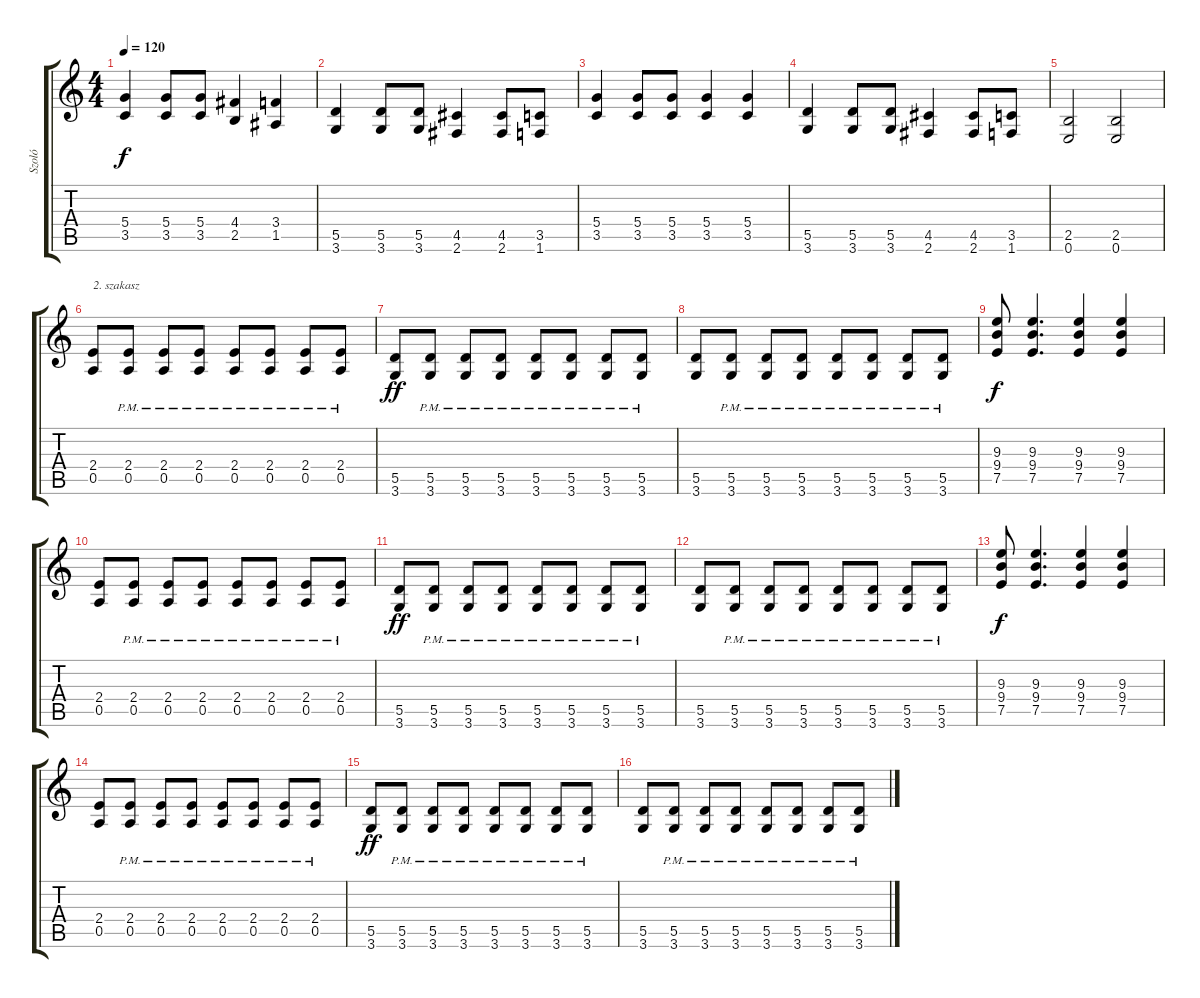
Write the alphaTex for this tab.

\track ("Szoló" "Szoló") {instrument electricguitarjazz}
\staff {score tabs}
\tuning (E4 B3 G3 D3 A2 E2) {hide}
\ts (4 4)
\tempo 120
\clef g2
\ks c
(5.4 3.5).4{dy f} (5.4 3.5).8 (5.4 3.5).8 (4.4 2.5).4 (3.4 1.5).4 |
(5.5 3.6).4 (5.5 3.6).8 (5.5 3.6).8 (4.5 2.6).4 (4.5 2.6).8 (3.5 1.6).8 |
(5.4 3.5).4 (5.4 3.5).8 (5.4 3.5).8 (5.4 3.5).4 (5.4 3.5).4 |
(5.5 3.6).4 (5.5 3.6).8 (5.5 3.6).8 (4.5 2.6).4 (4.5 2.6).8 (3.5 1.6).8 |
(2.5 0.6).2 (2.5 0.6).2 |
(2.4 0.5).8{txt "2. szakasz"} (2.4{pm} 0.5{pm}).8 (2.4{pm} 0.5{pm}).8 (2.4{pm} 0.5{pm}).8 (2.4{pm} 0.5{pm}).8 (2.4{pm} 0.5{pm}).8 (2.4{pm} 0.5{pm}).8 (2.4{pm} 0.5{pm}).8 |
(5.5 3.6).8{dy ff} (5.5{pm} 3.6{pm}).8 (5.5{pm} 3.6{pm}).8 (5.5{pm} 3.6{pm}).8 (5.5{pm} 3.6{pm}).8 (5.5{pm} 3.6{pm}).8 (5.5{pm} 3.6{pm}).8 (5.5{pm} 3.6{pm}).8 |
(5.5 3.6).8 (5.5{pm} 3.6{pm}).8 (5.5{pm} 3.6{pm}).8 (5.5{pm} 3.6{pm}).8 (5.5{pm} 3.6{pm}).8 (5.5{pm} 3.6{pm}).8 (5.5{pm} 3.6{pm}).8 (5.5{pm} 3.6{pm}).8 |
(9.3 9.4 7.5).8{dy f} (9.3 9.4 7.5).4{d} (9.3 9.4 7.5).4 (9.3 9.4 7.5).4 |
(2.4 0.5).8 (2.4{pm} 0.5{pm}).8 (2.4{pm} 0.5{pm}).8 (2.4{pm} 0.5{pm}).8 (2.4{pm} 0.5{pm}).8 (2.4{pm} 0.5{pm}).8 (2.4{pm} 0.5{pm}).8 (2.4{pm} 0.5{pm}).8 |
(5.5 3.6).8{dy ff} (5.5{pm} 3.6{pm}).8 (5.5{pm} 3.6{pm}).8 (5.5{pm} 3.6{pm}).8 (5.5{pm} 3.6{pm}).8 (5.5{pm} 3.6{pm}).8 (5.5{pm} 3.6{pm}).8 (5.5{pm} 3.6{pm}).8 |
(5.5 3.6).8 (5.5{pm} 3.6{pm}).8 (5.5{pm} 3.6{pm}).8 (5.5{pm} 3.6{pm}).8 (5.5{pm} 3.6{pm}).8 (5.5{pm} 3.6{pm}).8 (5.5{pm} 3.6{pm}).8 (5.5{pm} 3.6{pm}).8 |
(9.3 9.4 7.5).8{dy f} (9.3 9.4 7.5).4{d} (9.3 9.4 7.5).4 (9.3 9.4 7.5).4 |
(2.4 0.5).8 (2.4{pm} 0.5{pm}).8 (2.4{pm} 0.5{pm}).8 (2.4{pm} 0.5{pm}).8 (2.4{pm} 0.5{pm}).8 (2.4{pm} 0.5{pm}).8 (2.4{pm} 0.5{pm}).8 (2.4{pm} 0.5{pm}).8 |
(5.5 3.6).8{dy ff} (5.5{pm} 3.6{pm}).8 (5.5{pm} 3.6{pm}).8 (5.5{pm} 3.6{pm}).8 (5.5{pm} 3.6{pm}).8 (5.5{pm} 3.6{pm}).8 (5.5{pm} 3.6{pm}).8 (5.5{pm} 3.6{pm}).8 |
(5.5 3.6).8 (5.5{pm} 3.6{pm}).8 (5.5{pm} 3.6{pm}).8 (5.5{pm} 3.6{pm}).8 (5.5{pm} 3.6{pm}).8 (5.5{pm} 3.6{pm}).8 (5.5{pm} 3.6{pm}).8 (5.5{pm} 3.6{pm}).8
